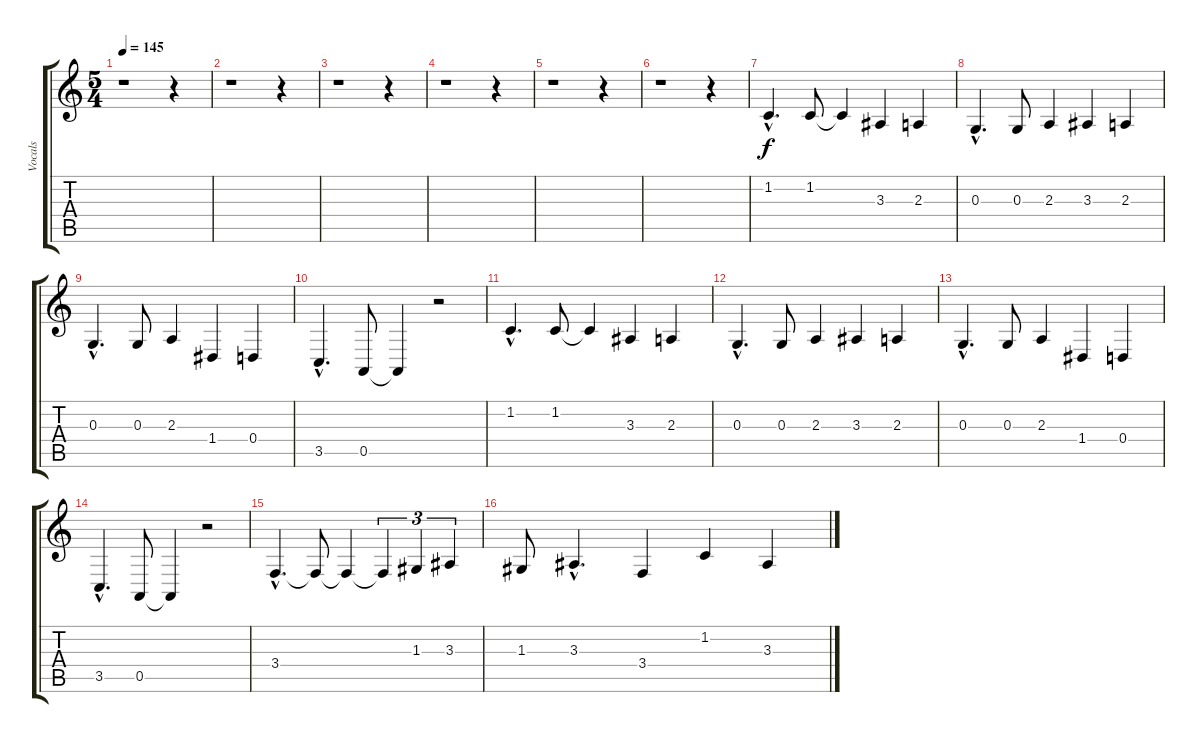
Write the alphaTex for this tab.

\track ("Vocals" "Vocals") {instrument voiceoohs}
\staff {score tabs}
\tuning (E4 B3 G3 D3 A2 E2) {hide}
\ts (5 4)
\tempo 145
\clef g2
\ks c
r.1{dy f} r.4 |
r.1 r.4 |
r.1 r.4 |
r.1 r.4 |
r.1 r.4 |
r.1 r.4 |
1.2{hac}.4{d} 1.2.8 1.2{t}.4 3.3.4 2.3.4 |
0.3{hac}.4{d} 0.3.8 2.3.4 3.3.4 2.3.4 |
0.3{hac}.4{d} 0.3.8 2.3.4 1.4.4 0.4.4 |
3.5{hac}.4{d} 0.5.8 0.5{t}.4 r.2 |
1.2{hac}.4{d} 1.2.8 1.2{t}.4 3.3.4 2.3.4 |
0.3{hac}.4{d} 0.3.8 2.3.4 3.3.4 2.3.4 |
0.3{hac}.4{d} 0.3.8 2.3.4 1.4.4 0.4.4 |
3.5{hac}.4{d} 0.5.8 0.5{t}.4 r.2 |
3.4{hac}.4{d} 3.4{t}.8 3.4{t}.4 3.4{t}.4{tu (3 2)} 1.3.4{tu (3 2)} 3.3.4{tu (3 2)} |
1.3.8 3.3{hac}.4{d} 3.4.4 1.2.4 3.3.4
